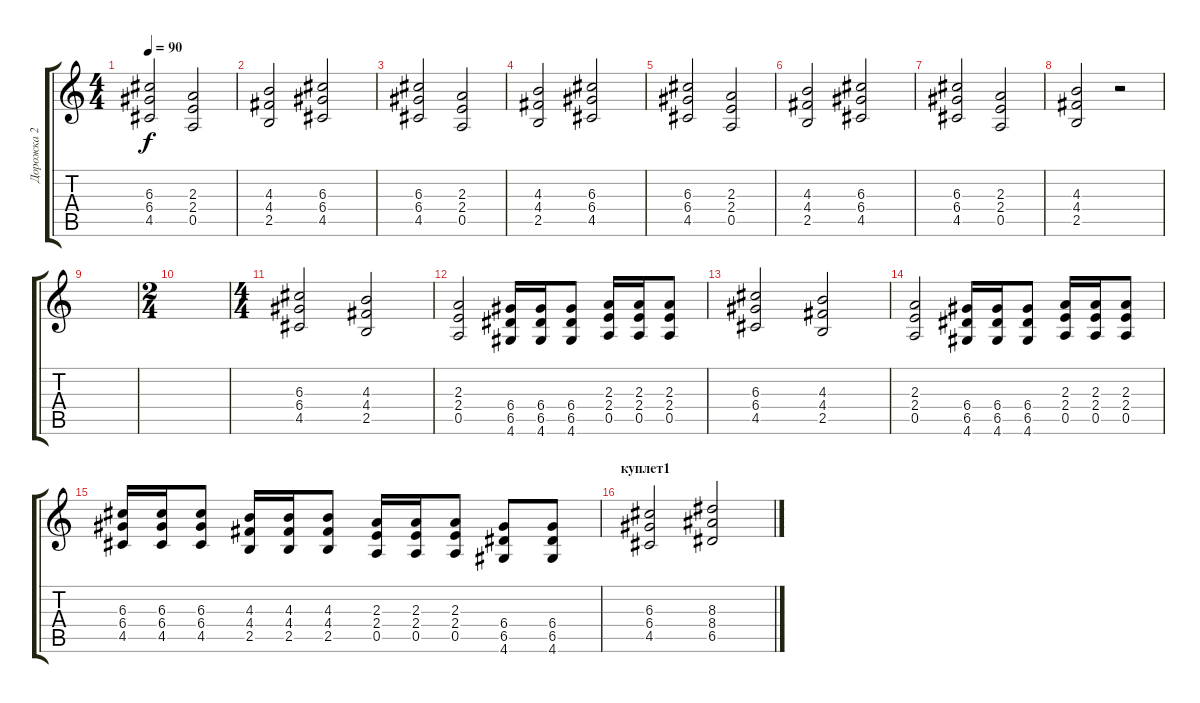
\track ("Дорожка 2" "Дорожка 2") {instrument distortionguitar}
\staff {score tabs}
\tuning (E4 B3 G3 D3 A2 E2) {hide}
\ts (4 4)
\tempo 90
\clef g2
\ks c
(6.3 6.4 4.5).2{dy f instrument distortionguitar} (2.3 2.4 0.5).2 |
(4.3 4.4 2.5).2 (6.3 6.4 4.5).2 |
(6.3 6.4 4.5).2 (2.3 2.4 0.5).2 |
(4.3 4.4 2.5).2 (6.3 6.4 4.5).2 |
(6.3 6.4 4.5).2 (2.3 2.4 0.5).2 |
(4.3 4.4 2.5).2 (6.3 6.4 4.5).2 |
(6.3 6.4 4.5).2 (2.3 2.4 0.5).2 |
(4.3 4.4 2.5).2 r.2 |
|
\ts (2 4)
|
\ts (4 4)
(6.3 6.4 4.5).2 (4.3 4.4 2.5).2 |
(2.3 2.4 0.5).2 (6.4 6.5 4.6).16 (6.4 6.5 4.6).16 (6.4 6.5 4.6).8 (2.3 2.4 0.5).16 (2.3 2.4 0.5).16 (2.3 2.4 0.5).8 |
(6.3 6.4 4.5).2 (4.3 4.4 2.5).2 |
(2.3 2.4 0.5).2 (6.4 6.5 4.6).16 (6.4 6.5 4.6).16 (6.4 6.5 4.6).8 (2.3 2.4 0.5).16 (2.3 2.4 0.5).16 (2.3 2.4 0.5).8 |
(6.3 6.4 4.5).16 (6.3 6.4 4.5).16 (6.3 6.4 4.5).8 (4.3 4.4 2.5).16 (4.3 4.4 2.5).16 (4.3 4.4 2.5).8 (2.3 2.4 0.5).16 (2.3 2.4 0.5).16 (2.3 2.4 0.5).8 (6.4 6.5 4.6).8 (6.4 6.5 4.6).8 |
\section ("" "куплет1")
(6.3 6.4 4.5).2 (8.3 8.4 6.5).2
